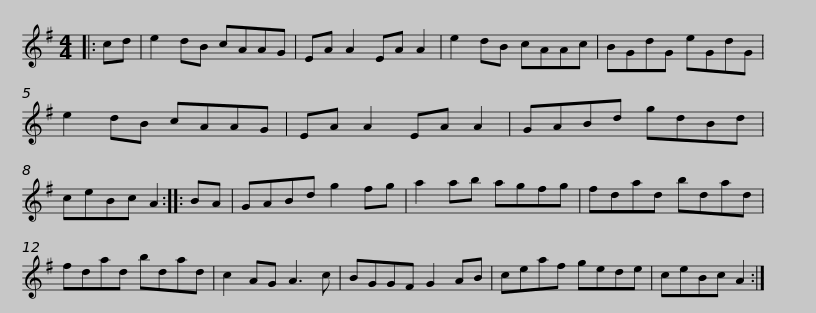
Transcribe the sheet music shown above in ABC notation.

X:1
L:1/8
M:4/4
I:linebreak $
K:G
V:1 treble
V:1
|: cd | e2 dB cAAG | EA A2 EA A2 | e2 dB cAAc | BGdG eGdG | %5
 e2 dB cAAG | EA A2 EA A2 |$ GABd gdBd | ceBc A2 :: BA | %10
 GABd g2 fg | a2 ab agfg | fdad bdad |$ fdad bdad | c2 AG A3 c | %15
 BGGF G2 AB | ceaf gede | ceBc A2 :| %18
